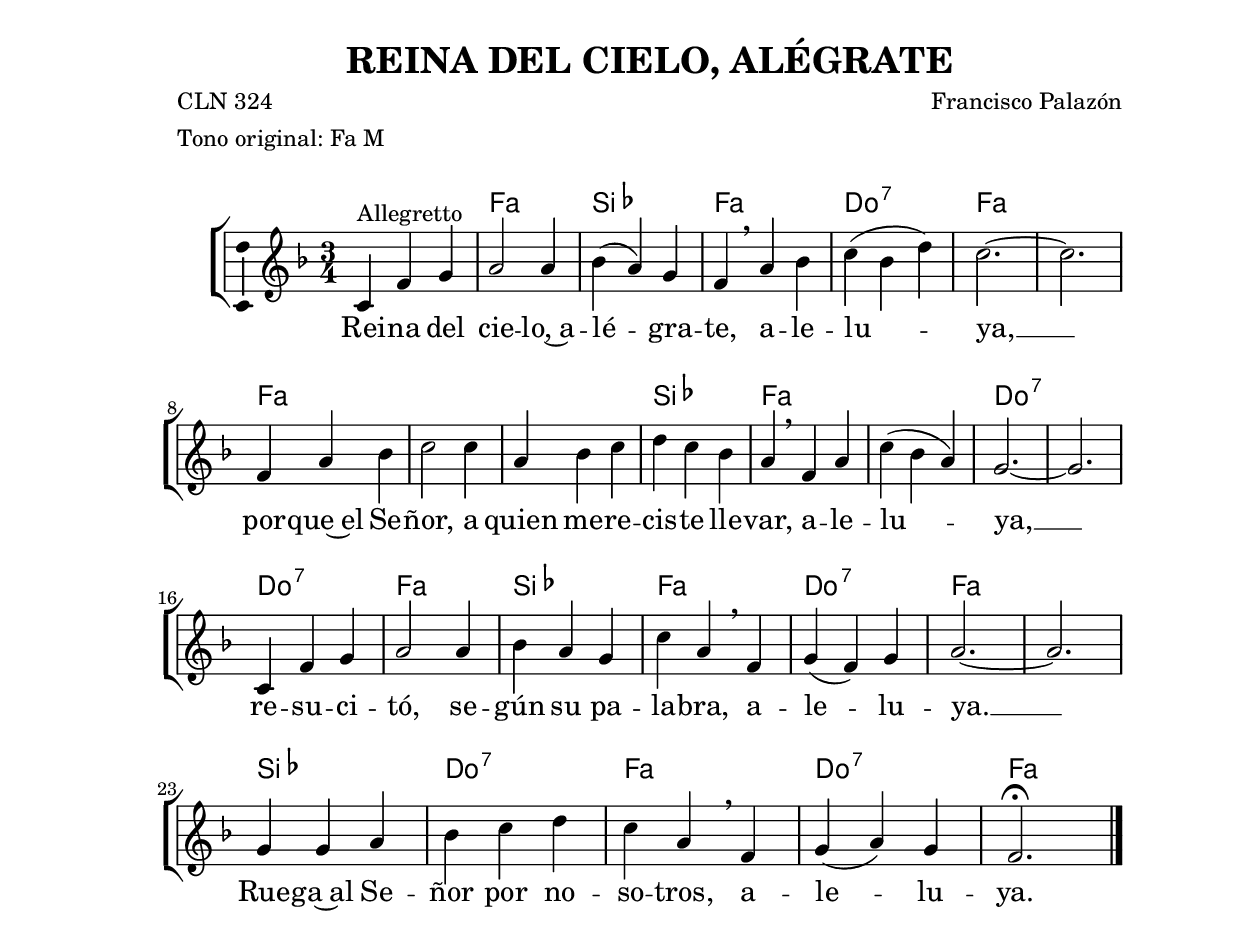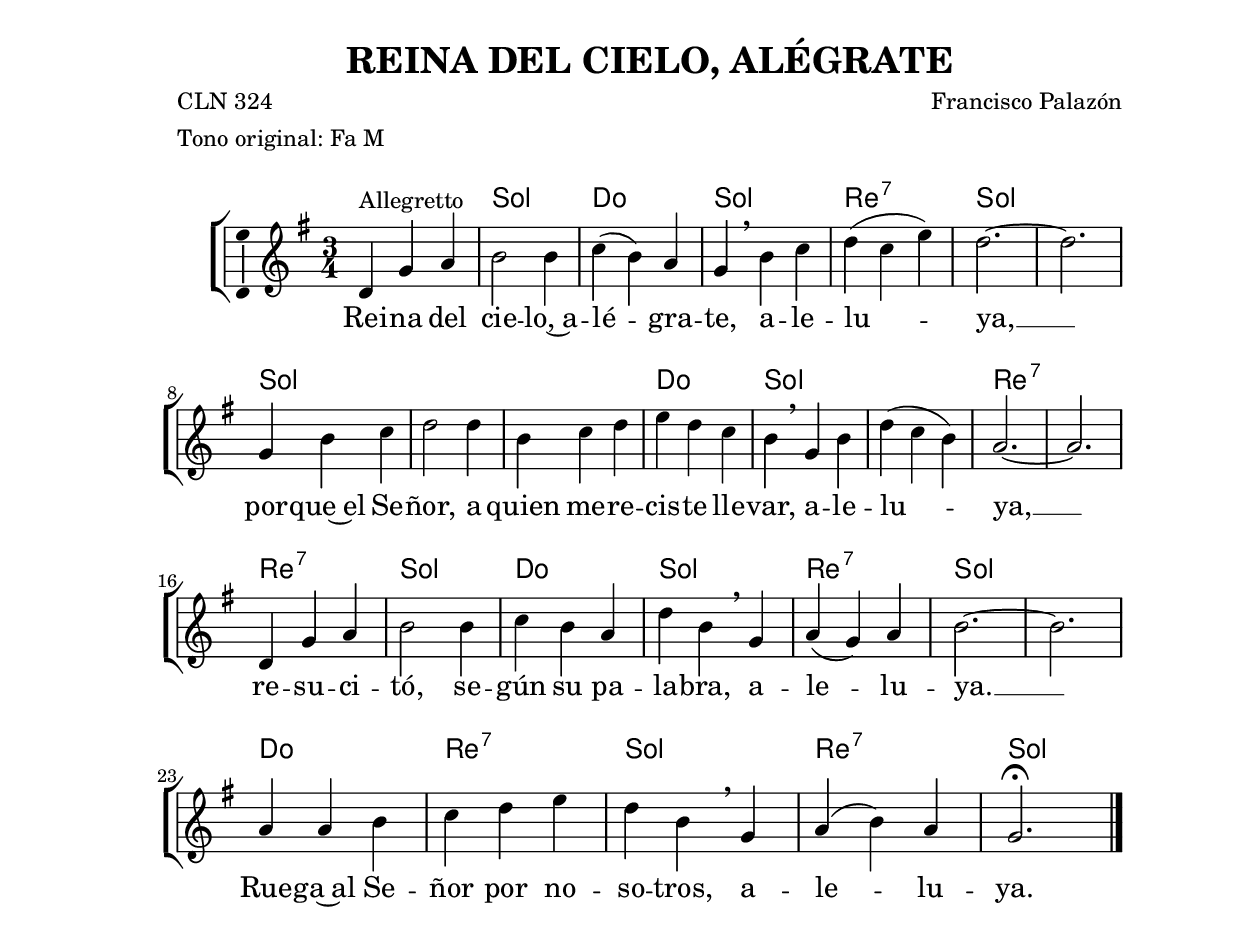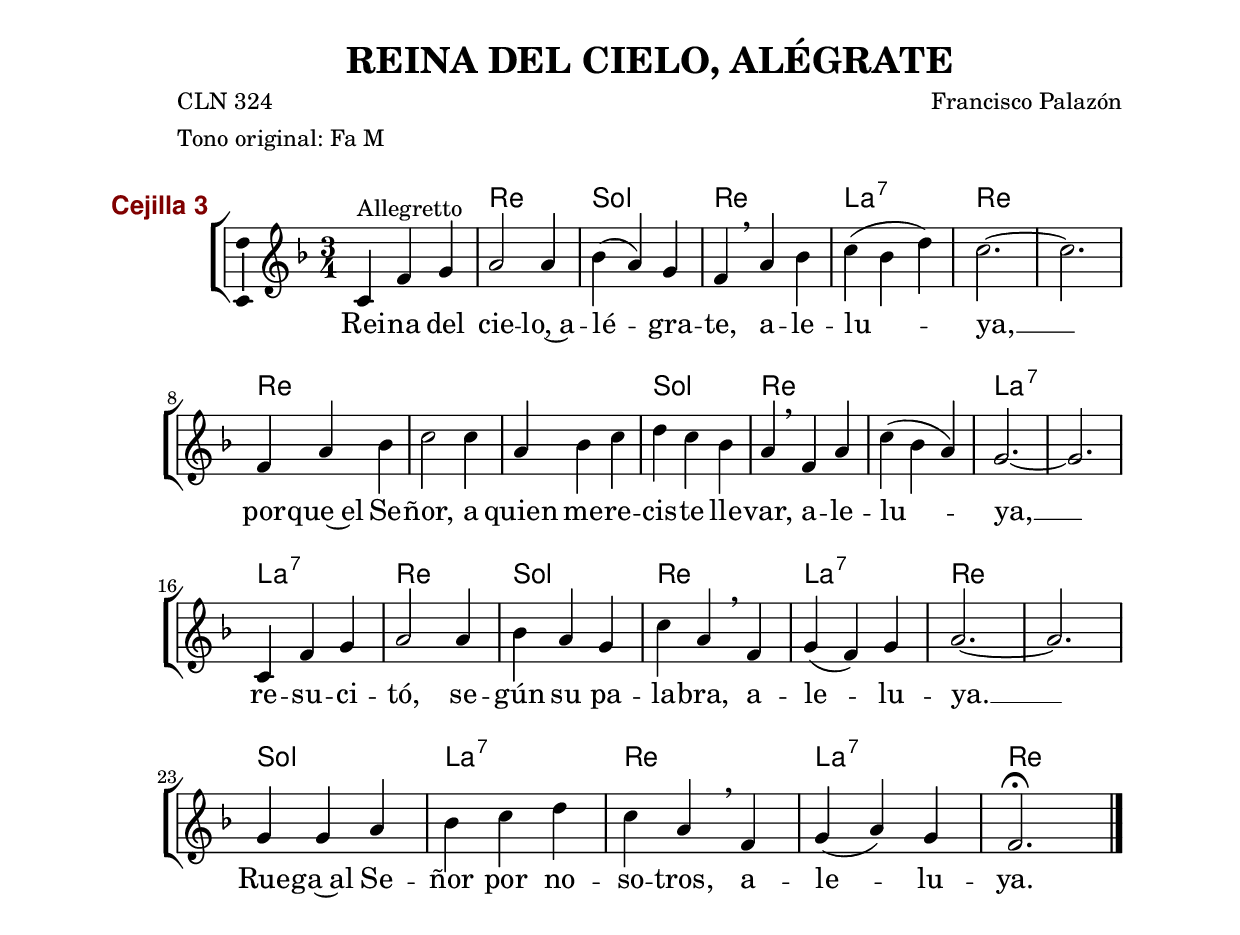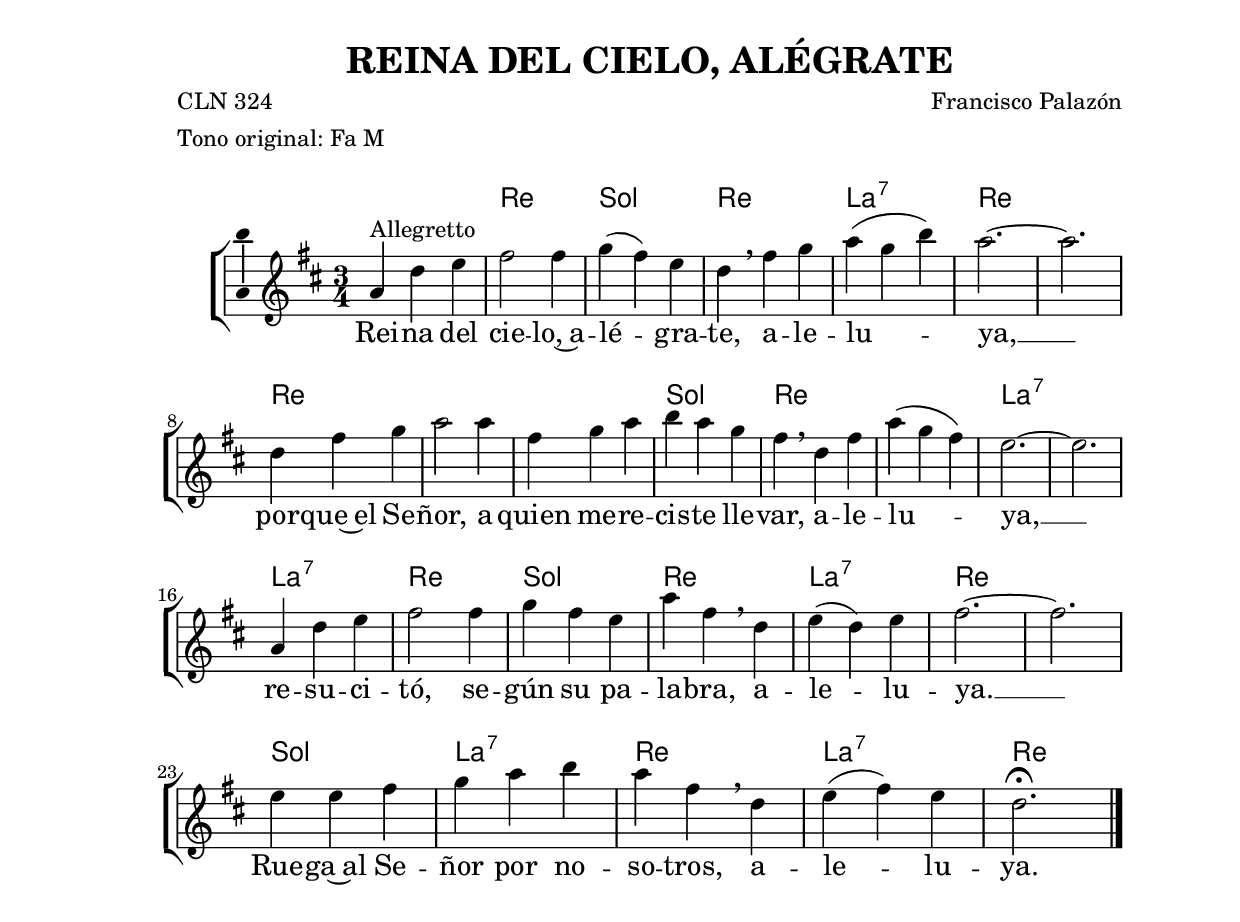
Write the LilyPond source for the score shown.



%versión de lilypond para la que se ha escrito esta partitura:
\version "2.16.0"

	%Tamaño papel
	#(set-default-paper-size "a4")
	%Tamaño partitura
	#(set-global-staff-size 20)
	%No responde al pulsar sobre una nota
	#(ly:set-option 'point-and-click #f)

%parámetros del encabezamiento:
\header {
	title = "REINA DEL CIELO, ALÉGRATE"
	subtitle = ""
	composer = "Francisco Palazón"
	poet = "CLN 324"
	meter = "Tono original: Fa M"
	arranger = ""
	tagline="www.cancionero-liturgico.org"
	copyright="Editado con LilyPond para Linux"
	tiempo = ""
	usos = "Virgen"
	letra = ""
	}

%parámetros asociados al papel:
\paper  {
	oddHeaderMarkup = \markup {\fill-line { \on-the-fly #not-first-page \fromproperty #'header:title \on-the-fly #not-first-page \fromproperty #'header:composer }}
	evenHeaderMarkup = \markup {\fill-line { \fromproperty #'header:composer \fromproperty #'header:title }}
	#(set-paper-size "a4")
	print-page-number = ##f
	first-page-number = 1
	print-first-page-number = ##f
%	head-separation = 3.0 \cm
	top-margin = 2.0 \cm
%%%	bottom-margin = 0.5\cm
	bottom-margin = -2.0\cm
	left-margin = 3.0 \cm
	line-width = 16.0 \cm 
	indent = 8\mm
	interscoreline = 2.\mm
	between-system-space = 15\mm
%	para que las partituras no llenen la hoja:
	ragged-bottom = ##t
%	idem para la última hoja:
	ragged-last-bottom = ##f
%	para que las partituras llenen el ancho del papel:
	ragged-last = ##f
	after-title-space = 2.5 \cm
%page-count=1
%system-count=4

	%Flexible Vertical Spacing
%	markup-markup-spacing =
%	#'((basic-distance . 15) (minimum-distance . 15) (padding . 3))
	markup-system-spacing =
	#'((basic-distance . 15) (minimum-distance . 15) (padding . 3))
	system-system-spacing =
	#'((basic-distance . 15) (minimum-distance . 15) (padding . 3))
	score-system-spacing =
	#'((basic-distance . 15) (minimum-distance . 15) (padding . 5))
%	top-system-spacing = % header
%	#'((basic-distance . 8) (minimum-distance . 0) (padding . 0))
%	top-markup-spacing =
%	#'((basic-distance . 20) (minimum-distance . 20) (padding . 0))
	last-bottom-spacing = % footer
	#'((basic-distance . 5) (minimum-distance . 5) (padding . 0))
%	score-markup-spacing =
%	#'((basic-distance . 16) (minimum-distance . 13) (padding . 0))

	}


%parámetros que afectan a toda la partitura:
global =  {
	%clave de sol (G):
	\clef G
	%armadura:
%	\transpose f ees
	\key f \major
	\tempo 4=150
	\set Score.tempoHideNote = ##t
	}


acordes = {
	\italianChords
	\chordmode {
%	\transpose f ees
{

s2.
f2. bes f c:7 f f f f f bes f f c:7 c:7 c:7 f bes f c:7 f f bes c:7 f c:7 f

	}
	}
}

melodia = 
%	\transpose f ees
{
	\relative c'{

	\time 3/4

c4^"Allegretto" f g
a2 a4
bes4 (a) g
f4 \breathe a bes
c4 (bes d)
c2.~
c2.

\break

f,4 a bes
c2 c4
a4 bes c
d4 c bes
a4 \breathe f a
c4 (bes a)
g2.~
g2.

\break

c,4 f g
a2 a4
bes4 a g
c4 a \breathe f
g4 (f) g
a2.~
a2.

\break

g4 g a
bes4 c d
c4 a \breathe f
g4 (a) g
f2. \fermata

\bar "|."

	}
	}


texto = \lyricmode {
Rei -- na del cie -- lo,~a -- lé -- gra -- te, a -- le -- lu -- ya, __
por -- que~el Se -- ñor, a quien me -- re -- cis -- te lle -- var, a -- le -- lu -- ya, __
re -- su -- ci -- tó, se -- gún su pa -- la -- bra, a -- le -- lu -- ya. __
Rue -- ga~al Se -- ñor por no -- so -- tros, a -- le -- lu -- ya.

	}


acordesStaff = \context ChordNames = acordesStaff <<
	\set chordChanges = ##t
	\acordes
	>>


%%%%%%%%%%%%%%%%%%%%%%%%%%%%%%%%%%% CEJILLA %%%%%%%%%%%%%%%%%%%%%%%%%%%%%%%%%%%
acordescejilla = {
%%%	\override ChordNames.ChordName #'font-size = #-1
%%%	\override ChordNames.ChordName #'font-series = #'bold
	\transpose f d {
		\acordes
		}
	}

acordescejillaStaff = \context ChordNames = acordescejillaStaff <<
	\set Staff.instrumentName = \markup \with-color #darkred \larger \bold \sans "Cejilla 3"
	\set chordChanges = ##t
	\acordescejilla
	>>
%%%%%%%%%%%%%%%%%%%%%%%%%%%%%%%%%%% CEJILLA %%%%%%%%%%%%%%%%%%%%%%%%%%%%%%%%%%%


vozStaff = \context Voice = vozStaff
\with {\consists "Ambitus_engraver"}
<<
%	\set Staff.instrumentName = ""
%	\set Staff.shortInstrumentName = ""
%	\set Staff.midiInstrument = #"clarinet"
%	\set Staff.midiInstrument = #"cello"
	\set Staff.midiInstrument = #"flute"
%	\set Staff.midiInstrument = #"electric guitar (jazz)"
%	\set Staff.midiInstrument = #"english horn"
%	\set Staff.midiInstrument = #"violin"
%	\set Staff.midiInstrument = #"glockenspiel"
	\set Staff.midiMinimumVolume = #0.7
	\set Staff.midiMaximumVolume = #0.9
	\global
	\melodia
	>>

textoStaff = \context Lyrics = textoStaff <<
	\lyricsto vozStaff \texto
	>>

\book {
	\score {
		\context ChoirStaff {
			\override StaffGroup.SystemStartBracket #'collapse-height = #1
			\override Score.SystemStartBar #'collapse-height = #1
			<<
			\acordesStaff
			\vozStaff
			\textoStaff
			>>
			}
		\layout {
	    		\context {
				\Lyrics
				\override LyricText #'font-size = #2
				}
	   		 \context {
				\Score
				\override StaffSymbol #'staff-space = #(magstep +3)
				}
			}
		}
	\score {
		\unfoldRepeats
		\context ChoirStaff {
			<<
			\acordesStaff
			\vozStaff
			>>
			}
		\midi {
	  		\context {
	  			\Score
				tempoWholesPerMinute = #(ly:make-moment 70 4)
				}
			}
		}
	}


%Partitura para guitarra
#(define output-suffix "G")
\book {
	\score {
		\context ChoirStaff {
			\override StaffGroup.SystemStartBracket #'collapse-height = #1
			\override Score.SystemStartBar #'collapse-height = #1
			<<
			\acordescejillaStaff
			\vozStaff
			\textoStaff
			>>
			}
		\layout {
%%%%%%%%%%%%%%%%%%%%%%%%%%%%%%%%%%% CEJILLA %%%%%%%%%%%%%%%%%%%%%%%%%%%%%%%%%%%
			\context {
				\ChordNames \consists Instrument_name_engraver
				}
%%%%%%%%%%%%%%%%%%%%%%%%%%%%%%%%%%% CEJILLA %%%%%%%%%%%%%%%%%%%%%%%%%%%%%%%%%%%
	    		\context {
				\Lyrics
				\override LyricText #'font-size = #2
				}
	   		 \context {
				\Score
				\override StaffSymbol #'staff-space = #(magstep +3)
				}
			}
		}
	}


#(define output-suffix "C")
\book {
	\score {
		\context ChoirStaff {
			\override StaffGroup.SystemStartBracket #'collapse-height = #1
			\override Score.SystemStartBar #'collapse-height = #1
\transpose c d
			<<
			\acordesStaff
			\vozStaff
			\textoStaff
			>>
			}
		\layout {
	    		\context {
				\Lyrics
				\override LyricText #'font-size = #2
				}
	   		 \context {
				\Score
				\override StaffSymbol #'staff-space = #(magstep +3)
				}
			}
		}
	}


#(define output-suffix "S")
\book {
	\score {
		\context ChoirStaff {
			\override StaffGroup.SystemStartBracket #'collapse-height = #1
			\override Score.SystemStartBar #'collapse-height = #1
\transpose c a
			<<
			\acordesStaff
			\vozStaff
			\textoStaff
			>>
			}
		\layout {
	    		\context {
				\Lyrics
				\override LyricText #'font-size = #2
				}
	   		 \context {
				\Score
				\override StaffSymbol #'staff-space = #(magstep +3)
				}
			}
		}
	}


